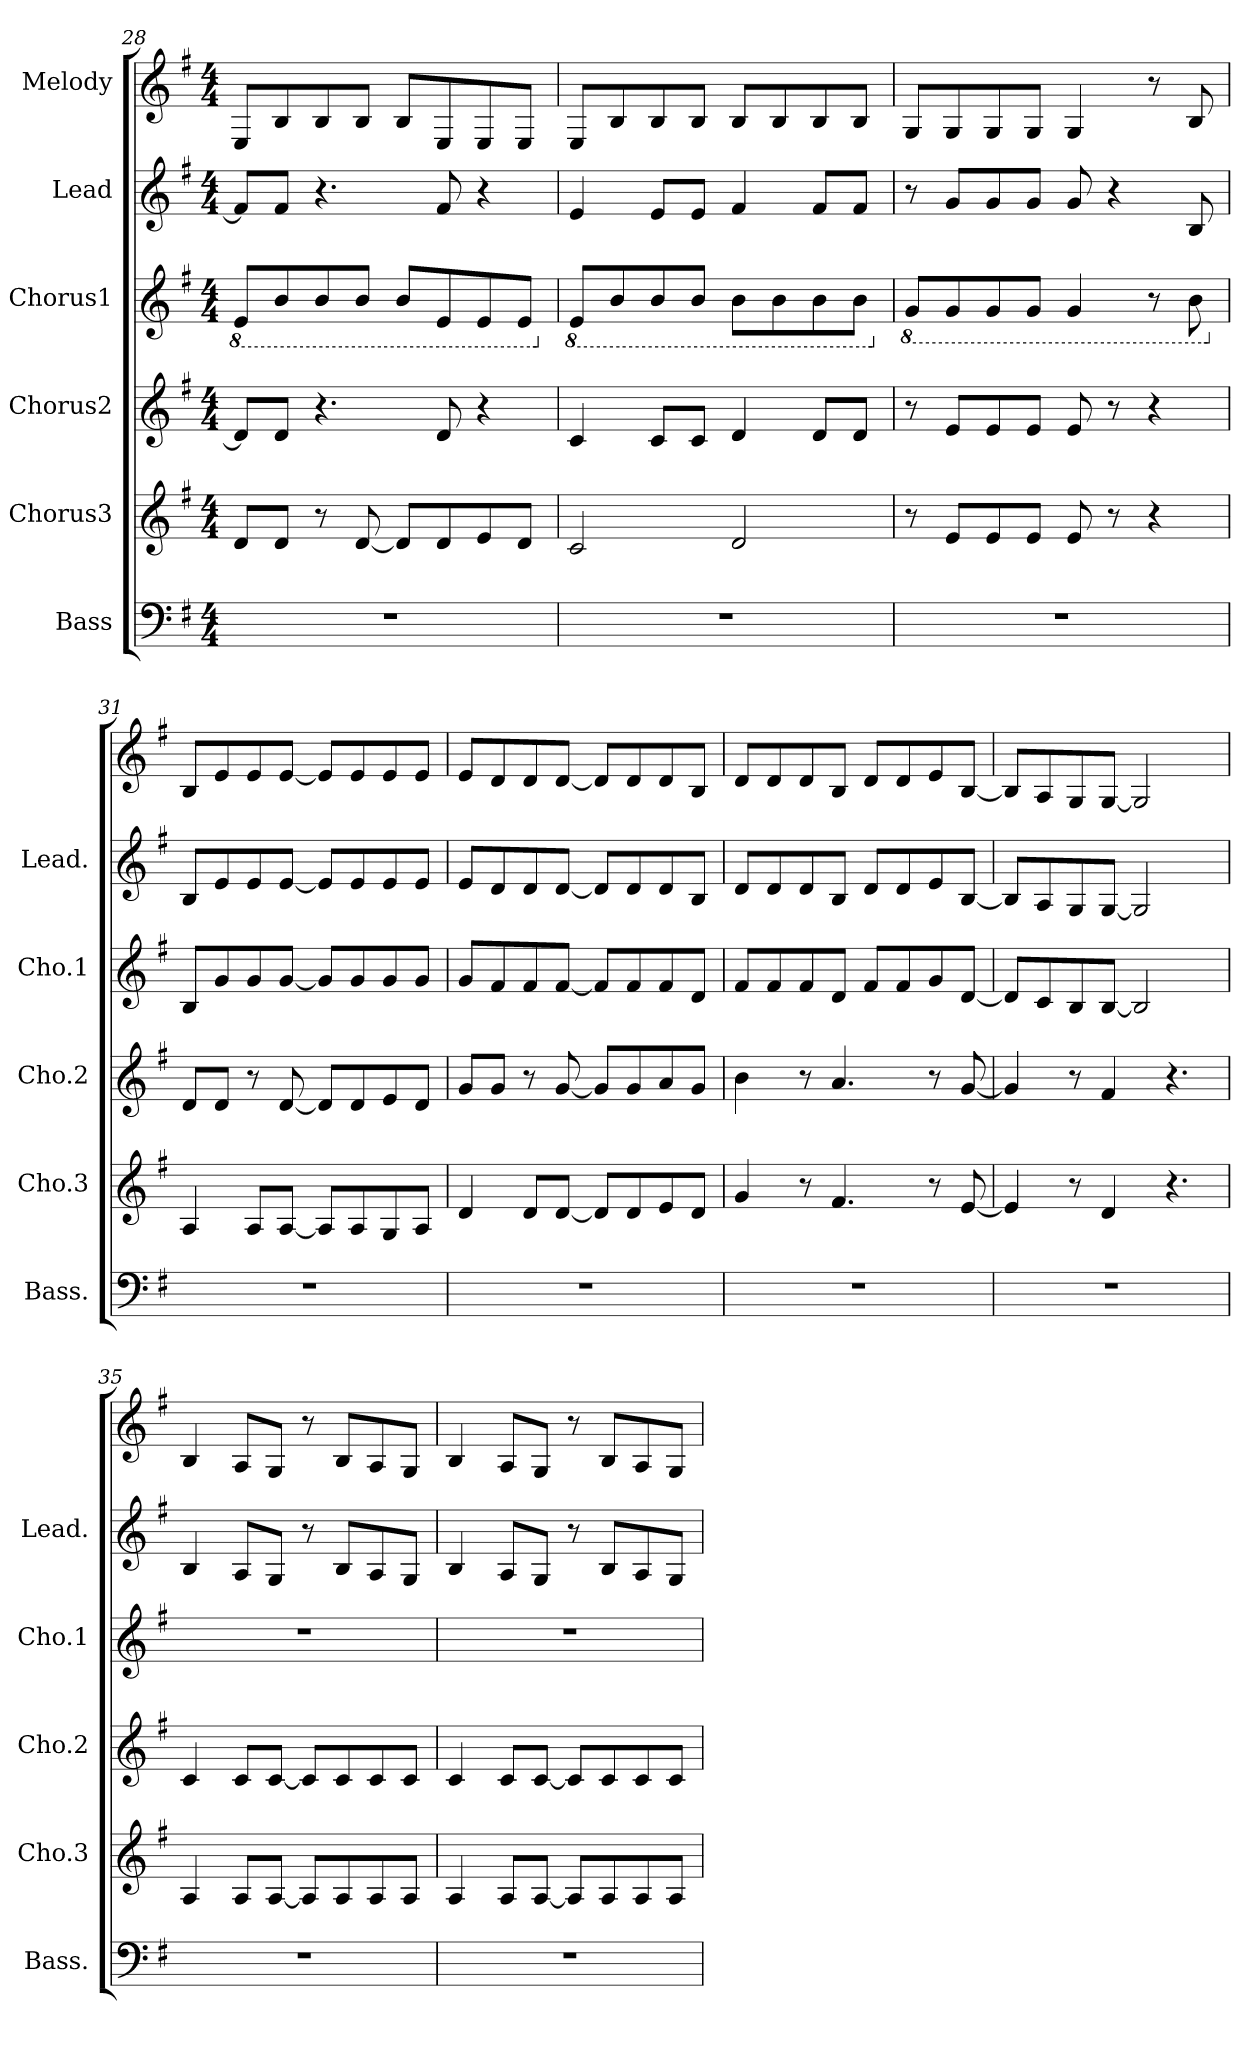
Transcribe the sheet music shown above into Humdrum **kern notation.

**kern	**kern	**kern	**kern	**kern	**kern
*part6	*part5	*part4	*part3	*part2	*part1
*staff6	*staff5	*staff4	*staff3	*staff2	*staff1
*I"Bass	*I"Chorus3	*I"Chorus2	*I"Chorus1	*I"Lead	*I"Melody
*I'Bass.	*I'Cho.3	*I'Cho.2	*I'Cho.1	*I'Lead.	*
*clefF4	*clefG2	*clefG2	*clefG2	*clefG2	*clefG2
*k[f#]	*k[f#]	*k[f#]	*k[f#]	*k[f#]	*k[f#]
*M4/4	*M4/4	*M4/4	*M4/4	*M4/4	*M4/4
*	*	*	*8ba	*	*
=28	=28	=28	=28	=28	=28
1r	8dL	8dL]	8EL	8f#L]	8EL
.	8dJ	8dJ	8B	8f#J	8B
.	8r	4.r	8B	4.r	8B
.	[8d	.	8BJ	.	8BJ
.	8dL]	.	8BL	.	8BL
.	8d	8d	8E	8f#	8E
.	8e	4r	8E	4r	8E
.	8dJ	.	8EJ	.	8EJ
=29	=29	=29	=29	=29	=29
*	*	*	*X8ba	*	*
*	*	*	*8ba	*	*
1r	2c	4c	8EL	4e	8EL
.	.	.	8B	.	8B
.	.	8cL	8B	8eL	8B
.	.	8cJ	8BJ	8eJ	8BJ
.	2d	4d	8BL	4f#	8BL
.	.	.	8B	.	8B
.	.	8dL	8B	8f#L	8B
.	.	8dJ	8BJ	8f#J	8BJ
=30	=30	=30	=30	=30	=30
*	*	*	*X8ba	*	*
*	*	*	*8ba	*	*
1r	8r	8r	8GL	8r	8GL
.	8eL	8eL	8G	8gL	8G
.	8e	8e	8G	8g	8G
.	8eJ	8eJ	8GJ	8gJ	8GJ
.	8e	8e	4G	8g	4G
.	8r	8r	.	4r	.
.	4r	4r	8r	.	8r
.	.	.	8B	8B	8B
=31	=31	=31	=31	=31	=31
*	*	*	*X8ba	*	*
1r	4A	8dL	8BL	8BL	8BL
.	.	8dJ	8g	8e	8e
.	8AL	8r	8g	8e	8e
.	[8AJ	[8d	[8gJ	[8eJ	[8eJ
.	8AL]	8dL]	8gL]	8eL]	8eL]
.	8A	8d	8g	8e	8e
.	8G	8e	8g	8e	8e
.	8AJ	8dJ	8gJ	8eJ	8eJ
=32	=32	=32	=32	=32	=32
1r	4d	8gL	8gL	8eL	8eL
.	.	8gJ	8f#	8d	8d
.	8dL	8r	8f#	8d	8d
.	[8dJ	[8g	[8f#J	[8dJ	[8dJ
.	8dL]	8gL]	8f#L]	8dL]	8dL]
.	8d	8g	8f#	8d	8d
.	8e	8a	8f#	8d	8d
.	8dJ	8gJ	8dJ	8BJ	8BJ
=33	=33	=33	=33	=33	=33
1r	4g	4b	8f#L	8dL	8dL
.	.	.	8f#	8d	8d
.	8r	8r	8f#	8d	8d
.	4.f#	4.a	8dJ	8BJ	8BJ
.	.	.	8f#L	8dL	8dL
.	.	.	8f#	8d	8d
.	8r	8r	8g	8e	8e
.	[8e	[8g	[8dJ	[8BJ	[8BJ
=34	=34	=34	=34	=34	=34
1r	4e]	4g]	8dL]	8BL]	8BL]
.	.	.	8c	8A	8A
.	8r	8r	8B	8G	8G
.	4d	4f#	[8BJ	[8GJ	[8GJ
.	.	.	2B]	2G]	2G]
.	4.r	4.r	.	.	.
=35	=35	=35	=35	=35	=35
1r	4A	4c	1r	4B	4B
.	8AL	8cL	.	8AL	8AL
.	[8AJ	[8cJ	.	8GJ	8GJ
.	8AL]	8cL]	.	8r	8r
.	8A	8c	.	8BL	8BL
.	8A	8c	.	8A	8A
.	8AJ	8cJ	.	8GJ	8GJ
=36	=36	=36	=36	=36	=36
1r	4A	4c	1r	4B	4B
.	8AL	8cL	.	8AL	8AL
.	[8AJ	[8cJ	.	8GJ	8GJ
.	8AL]	8cL]	.	8r	8r
.	8A	8c	.	8BL	8BL
.	8A	8c	.	8A	8A
.	8AJ	8cJ	.	8GJ	8GJ
=	=	=	=	=	=
*-	*-	*-	*-	*-	*-
